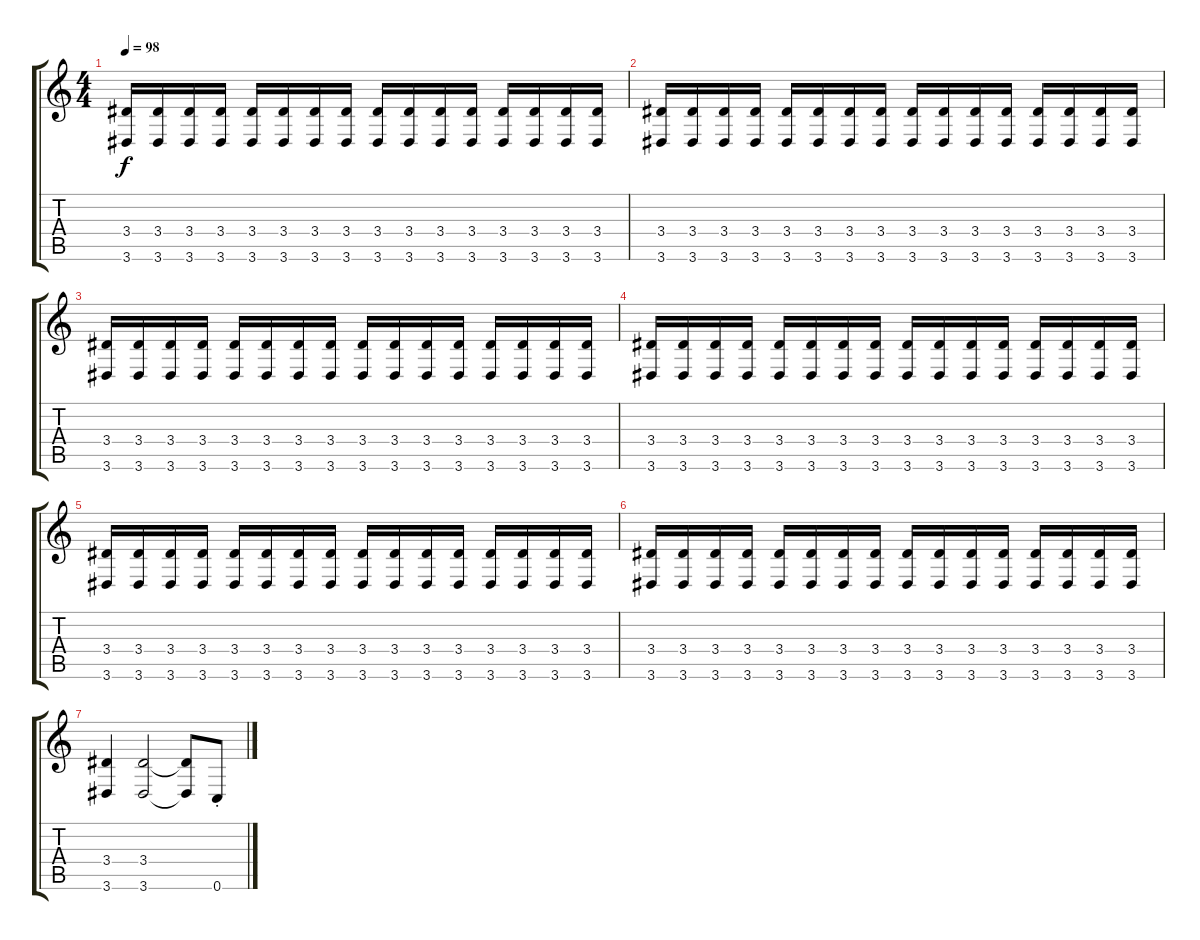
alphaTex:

\track "" {instrument distortionguitar}
\staff {score tabs}
\tuning (D4 A3 F3 C3 G2 C2) {hide}
\ts (4 4)
\tempo 98
\clef g2
\ks c
(3.4 3.6).16{dy f volume 12} (3.4 3.6).16 (3.4 3.6).16 (3.4 3.6).16 (3.4 3.6).16 (3.4 3.6).16 (3.4 3.6).16 (3.4 3.6).16 (3.4 3.6).16 (3.4 3.6).16 (3.4 3.6).16 (3.4 3.6).16 (3.4 3.6).16 (3.4 3.6).16 (3.4 3.6).16 (3.4 3.6).16 |
(3.4 3.6).16 (3.4 3.6).16 (3.4 3.6).16 (3.4 3.6).16 (3.4 3.6).16 (3.4 3.6).16 (3.4 3.6).16 (3.4 3.6).16 (3.4 3.6).16 (3.4 3.6).16 (3.4 3.6).16 (3.4 3.6).16 (3.4 3.6).16 (3.4 3.6).16 (3.4 3.6).16 (3.4 3.6).16 |
(3.4 3.6).16 (3.4 3.6).16 (3.4 3.6).16 (3.4 3.6).16 (3.4 3.6).16 (3.4 3.6).16 (3.4 3.6).16 (3.4 3.6).16 (3.4 3.6).16 (3.4 3.6).16 (3.4 3.6).16 (3.4 3.6).16 (3.4 3.6).16 (3.4 3.6).16 (3.4 3.6).16 (3.4 3.6).16 |
(3.4 3.6).16 (3.4 3.6).16 (3.4 3.6).16 (3.4 3.6).16 (3.4 3.6).16 (3.4 3.6).16 (3.4 3.6).16 (3.4 3.6).16 (3.4 3.6).16 (3.4 3.6).16 (3.4 3.6).16 (3.4 3.6).16 (3.4 3.6).16 (3.4 3.6).16 (3.4 3.6).16 (3.4 3.6).16 |
(3.4 3.6).16 (3.4 3.6).16 (3.4 3.6).16 (3.4 3.6).16 (3.4 3.6).16 (3.4 3.6).16 (3.4 3.6).16 (3.4 3.6).16 (3.4 3.6).16 (3.4 3.6).16 (3.4 3.6).16 (3.4 3.6).16 (3.4 3.6).16 (3.4 3.6).16 (3.4 3.6).16 (3.4 3.6).16 |
(3.4 3.6).16 (3.4 3.6).16 (3.4 3.6).16 (3.4 3.6).16 (3.4 3.6).16 (3.4 3.6).16 (3.4 3.6).16 (3.4 3.6).16 (3.4 3.6).16 (3.4 3.6).16 (3.4 3.6).16 (3.4 3.6).16 (3.4 3.6).16 (3.4 3.6).16 (3.4 3.6).16 (3.4 3.6).16 |
(3.4 3.6).4 (3.4 3.6).2 (3.4{t} 3.6{t}).8 0.6{st}.8
